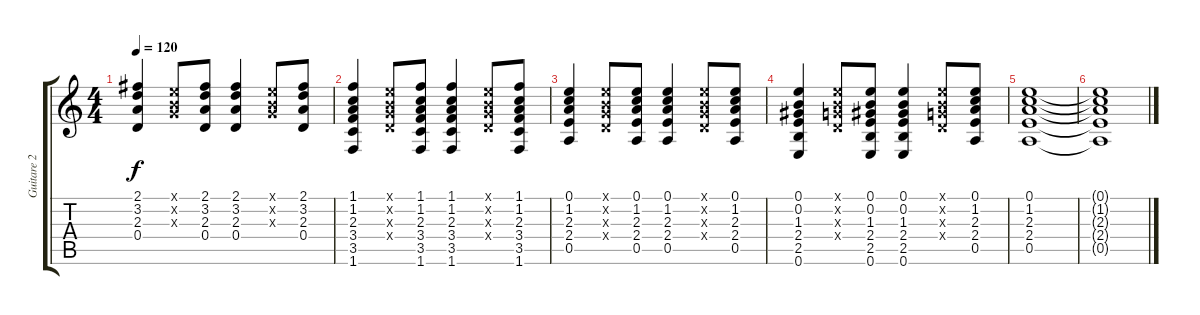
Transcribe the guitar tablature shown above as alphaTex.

\track ("Guitare 2" "Guitare 2") {instrument acousticguitarsteel}
\staff {score tabs}
\tuning (E4 B3 G3 D3 A2 E2) {hide}
\ts (4 4)
\tempo 120
\clef g2
\ks c
(2.1 3.2 2.3 0.4).4{dy f} (0.1{x} 0.2{x} 0.3{x}).8 (2.1 3.2 2.3 0.4).8 (2.1 3.2 2.3 0.4).4 (0.1{x} 0.2{x} 0.3{x}).8 (2.1 3.2 2.3 0.4).8 |
(1.1 1.2 2.3 3.4 3.5 1.6).4 (0.1{x} 0.2{x} 0.3{x} 0.4{x}).8 (1.1 1.2 2.3 3.4 3.5 1.6).8 (1.1 1.2 2.3 3.4 3.5 1.6).4 (0.1{x} 0.2{x} 0.3{x} 0.4{x}).8 (1.1 1.2 2.3 3.4 3.5 1.6).8 |
(0.1 1.2 2.3 2.4 0.5).4 (0.1{x} 0.2{x} 0.3{x} 0.4{x}).8 (0.1 1.2 2.3 2.4 0.5).8 (0.1 1.2 2.3 2.4 0.5).4 (0.1{x} 0.2{x} 0.3{x} 0.4{x}).8 (0.1 1.2 2.3 2.4 0.5).8 |
(0.1 0.2 1.3 2.4 2.5 0.6).4 (0.1{x} 0.2{x} 0.3{x} 0.4{x}).8 (0.1 0.2 1.3 2.4 2.5 0.6).8 (0.1 0.2 1.3 2.4 2.5 0.6).4 (0.1{x} 0.2{x} 0.3{x} 0.4{x}).8 (0.1 1.2 2.3 2.4 0.5).8 |
(0.1 1.2 2.3 2.4 0.5).1 |
(0.1{t} 1.2{t} 2.3{t} 2.4{t} 0.5{t}).1
